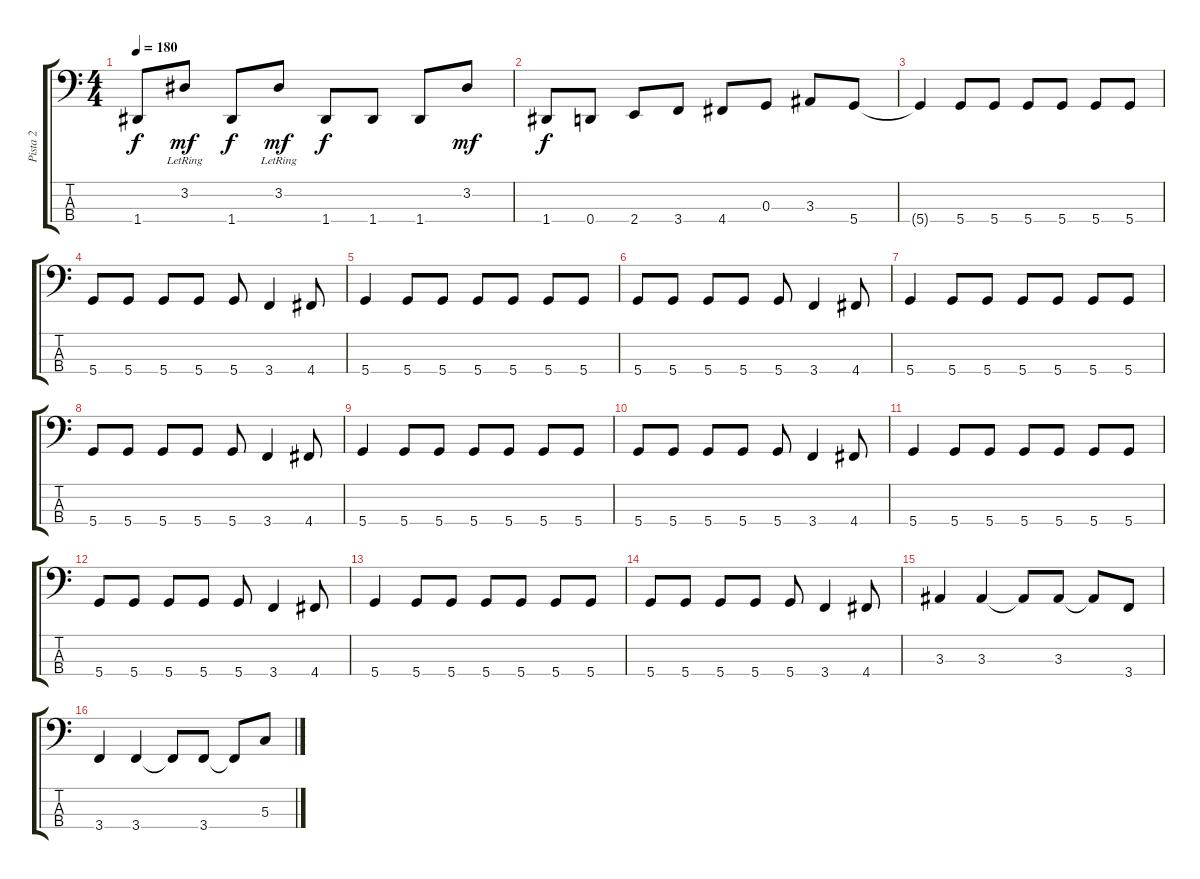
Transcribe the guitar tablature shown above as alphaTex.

\track ("Pista 2" "Pista 2") {instrument electricbassfinger}
\staff {score tabs}
\tuning (F2 C2 G1 D1) {hide}
\ts (4 4)
\tempo 180
\clef f4
\ks c
1.4.8{dy f} 3.2{lr}.8{dy mf} 1.4.8{dy f} 3.2{lr}.8{dy mf} 1.4.8{dy f} 1.4.8 1.4.8 3.2.8{dy mf} |
1.4.8{dy f} 0.4.8 2.4.8 3.4.8 4.4.8 0.3.8 3.3.8 5.4.8 |
5.4{t}.4 5.4.8 5.4.8 5.4.8 5.4.8 5.4.8 5.4.8 |
5.4.8 5.4.8 5.4.8 5.4.8 5.4.8 3.4.4 4.4.8 |
5.4.4 5.4.8 5.4.8 5.4.8 5.4.8 5.4.8 5.4.8 |
5.4.8 5.4.8 5.4.8 5.4.8 5.4.8 3.4.4 4.4.8 |
5.4.4 5.4.8 5.4.8 5.4.8 5.4.8 5.4.8 5.4.8 |
5.4.8 5.4.8 5.4.8 5.4.8 5.4.8 3.4.4 4.4.8 |
5.4.4 5.4.8 5.4.8 5.4.8 5.4.8 5.4.8 5.4.8 |
5.4.8 5.4.8 5.4.8 5.4.8 5.4.8 3.4.4 4.4.8 |
5.4.4 5.4.8 5.4.8 5.4.8 5.4.8 5.4.8 5.4.8 |
5.4.8 5.4.8 5.4.8 5.4.8 5.4.8 3.4.4 4.4.8 |
5.4.4 5.4.8 5.4.8 5.4.8 5.4.8 5.4.8 5.4.8 |
5.4.8 5.4.8 5.4.8 5.4.8 5.4.8 3.4.4 4.4.8 |
3.3.4 3.3.4 3.3{t}.8 3.3.8 3.3{t}.8 3.4.8 |
3.4.4 3.4.4 3.4{t}.8 3.4.8 3.4{t}.8 5.3.8
